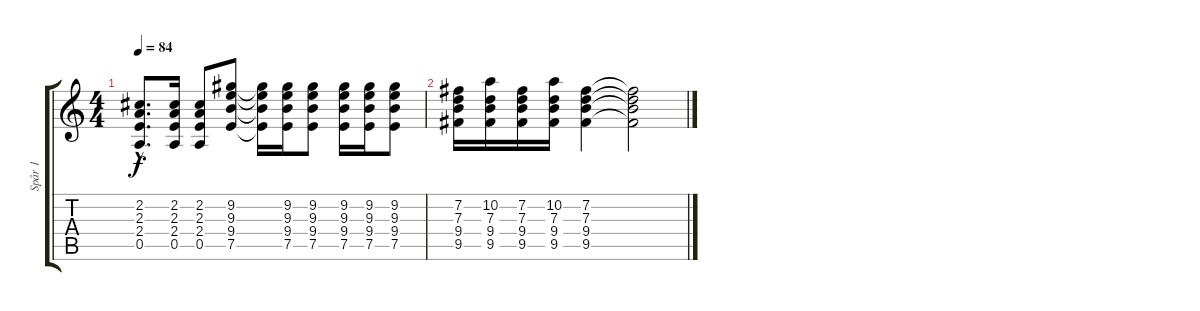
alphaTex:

\track ("Spår 1" "Spår 1") {instrument electricguitarclean}
\staff {score tabs}
\tuning (E4 B3 G3 D3 A2 E2) {hide}
\ts (4 4)
\tempo 84
\clef g2
\ks c
(2.2{hac} 2.3{hac} 2.4{hac} 0.5{hac}).8{d dy f} (2.2 2.3 2.4 0.5).16 (2.2 2.3 2.4 0.5).8 (9.2 9.3 9.4 7.5).8 (9.2{t} 9.3{t} 9.4{t} 7.5{t}).16 (9.2 9.3 9.4 7.5).16 (9.2 9.3 9.4 7.5).8 (9.2 9.3 9.4 7.5).16 (9.2 9.3 9.4 7.5).16 (9.2 9.3 9.4 7.5).8 |
(7.2 7.3 9.4 9.5).16 (10.2 7.3 9.4 9.5).16 (7.2 7.3 9.4 9.5).16 (10.2 7.3 9.4 9.5).16 (7.2 7.3 9.4 9.5).4 (7.2{t} 7.3{t} 9.4{t} 9.5{t}).2
